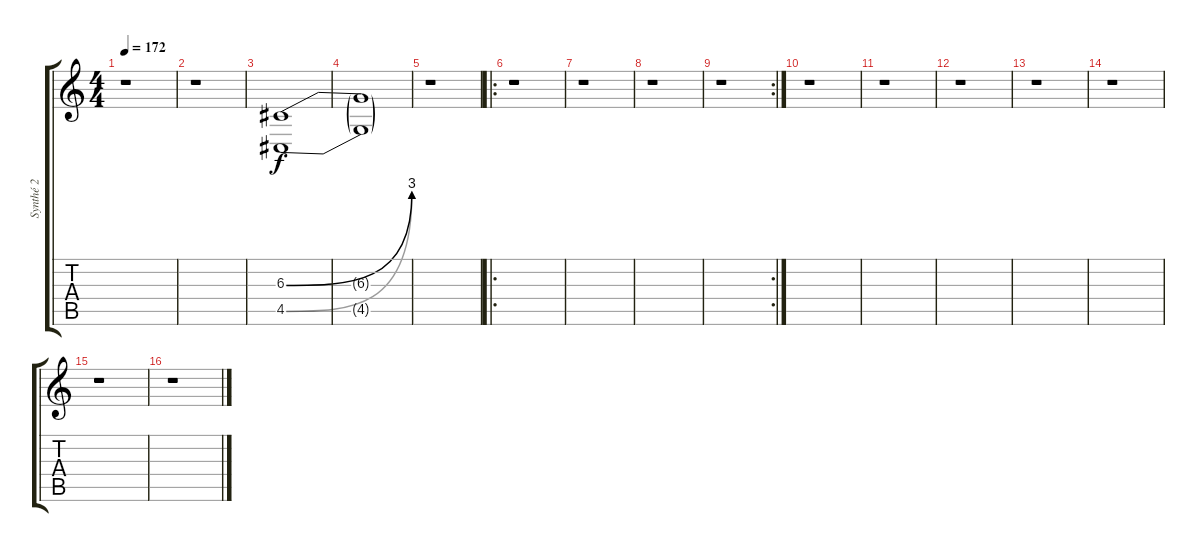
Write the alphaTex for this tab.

\track ("Synthé 2" "Synthé 2") {instrument pad4choir}
\staff {score tabs}
\tuning (E4 B3 G3 D3 A2 E2) {hide}
\ts (4 4)
\tempo 172
\clef g2
\ks c
r.1{dy f} |
r.1 |
(6.3{be (bend 0 0 60 12)} 4.5{be (bend 0 0 60 12)}).1 |
(6.3{t} 4.5{t}).1 |
r.1 |
\ro
r.1 |
r.1 |
r.1 |
\rc 2
r.1 |
r.1 |
r.1 |
r.1 |
r.1 |
r.1 |
r.1 |
r.1
